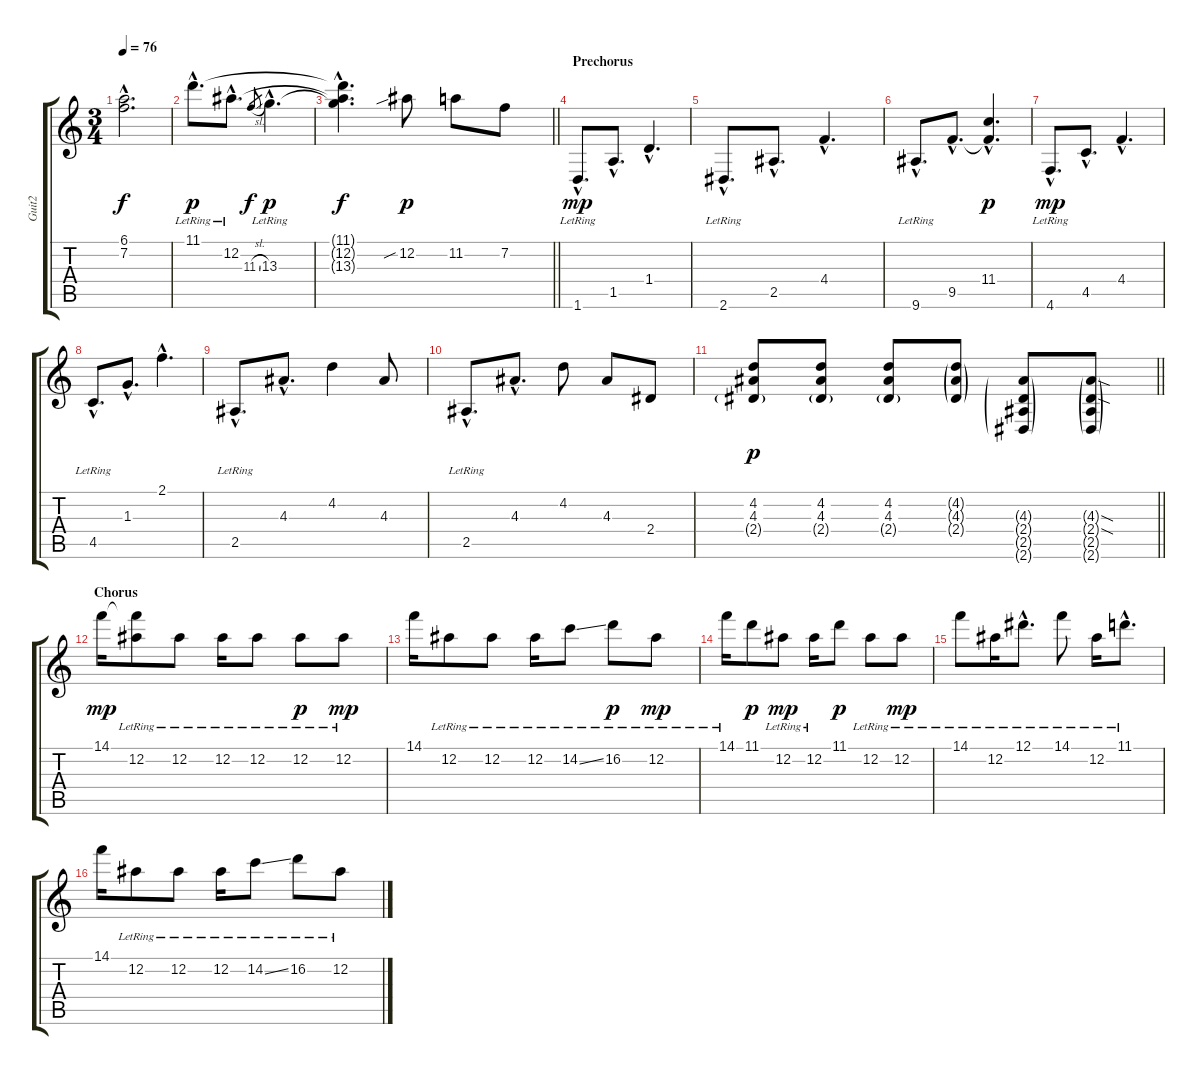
\track ("Guit2" "Guit2") {instrument electricguitarjazz}
\staff {score tabs}
\tuning (Eb4 Bb3 Gb3 Db3 Ab2 Db2) {hide}
\ts (3 4)
\tempo 76
\clef g2
\ks c
(6.1{hac t} 7.2{hac t}).2{d dy f} |
11.1{hac lr}.8{d dy p} 12.2{hac lr}.8{d} 11.3{sl}.8{gr dy f} 13.3{hac lr}.4{d dy p} |
\barLineRight lightlight
(11.1{hac t} 12.2{hac t} 13.3{hac t}).4{d dy f} 12.2{sib}.8{dy p} 11.2.8 7.2.8 |
\section ("" "Prechorus")
1.6{hac lr}.8{d dy mp instrument overdrivenguitar} 1.5{hac}.8{d} 1.4{hac}.4{d} |
2.6{hac lr}.8{d} 2.5{hac}.8{d} 4.4{hac}.4{d} |
9.6{hac lr}.8{d} 9.5{hac}.8{d} (11.4{hac} 9.5{hac t}).4{d dy p} |
4.6{hac lr}.8{d dy mp} 4.5{hac}.8{d} 4.4{hac}.4{d} |
4.5{hac lr}.8{d} 1.3{hac}.8{d} 2.1{hac}.4{d} |
2.5{hac lr}.8{d} 4.3{hac}.8{d} 4.2.4 4.3.8 |
2.5{hac lr}.8{d} 4.3{hac}.8{d} 4.2.8 4.3.8 2.4.8 |
\barLineRight lightlight
(4.2 4.3 2.4{g}).8{dy p} (4.2 4.3 2.4{g}).8 (4.2 4.3 2.4{g}).8 (4.2{g} 4.3{g} 2.4{g}).8 (4.3{g} 2.4{g} 2.5{g} 2.6{g}).8 (4.3{sod g} 2.4{sod g} 2.5{g} 2.6{g}).8 |
\section ("" "Chorus")
14.1.16{dy mp} (14.1{t} 12.2{lr}).8 12.2{lr}.8 12.2{lr}.16 12.2{lr}.8 12.2{lr}.8{dy p} 12.2{lr}.8{dy mp} |
14.1.16 12.2{lr}.8 12.2{lr}.8 12.2{lr}.16 14.2{ss lr}.8 16.2{lr}.8{dy p} 12.2{lr}.8{dy mp} |
14.1{lr}.16 11.1.8{dy p} 12.2{lr}.8{dy mp} 12.2{lr}.16 11.1.8{dy p} 12.2{lr}.8 12.2{lr}.8{dy mp} |
14.1{lr}.8 12.2{lr}.16 12.1{hac lr}.8{d} 14.1{lr}.8 12.2{lr}.16 11.1{hac lr}.8{d} |
14.1.16 12.2{lr}.8 12.2{lr}.8 12.2{lr}.16 14.2{ss lr}.8 16.2{lr}.8 12.2{lr}.8
